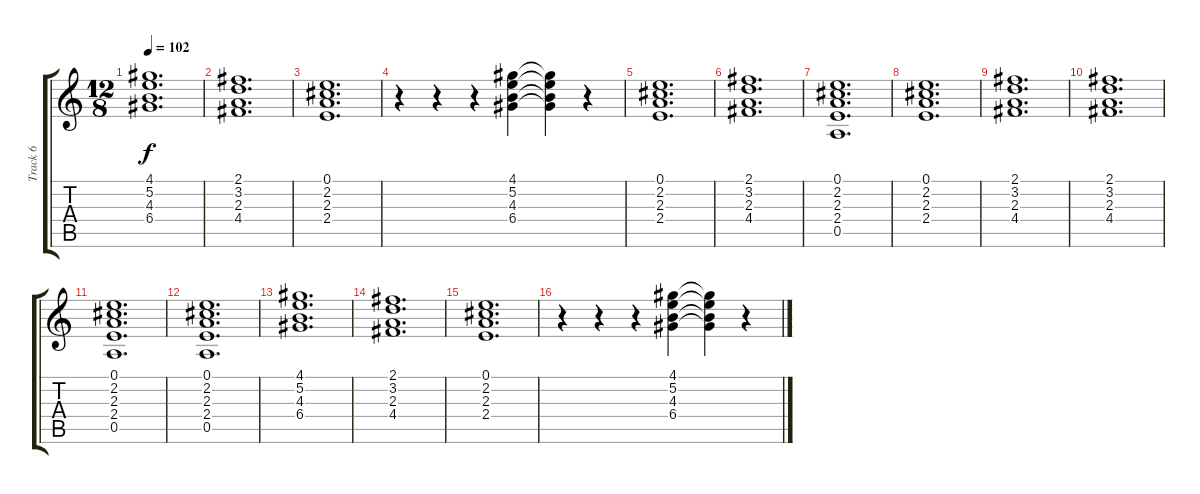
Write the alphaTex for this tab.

\track ("Track 6" "Track 6") {instrument electricguitarjazz}
\staff {score tabs}
\tuning (E4 B3 G3 D3 A2 E2) {hide}
\ts (12 8)
\tempo 102
\clef g2
\ks c
(4.1 5.2 4.3 6.4).1{d dy f} |
(2.1 3.2 2.3 4.4).1{d} |
(0.1 2.2 2.3 2.4).1{d} |
r.4 r.4 r.4 (4.1 5.2 4.3 6.4).4 (4.1{t} 5.2{t} 4.3{t} 6.4{t}).4 r.4 |
(0.1 2.2 2.3 2.4).1{d} |
(2.1 3.2 2.3 4.4).1{d} |
(0.1 2.2 2.3 2.4 0.5).1{d} |
(0.1 2.2 2.3 2.4).1{d} |
(2.1 3.2 2.3 4.4).1{d} |
(2.1 3.2 2.3 4.4).1{d} |
(0.1 2.2 2.3 2.4 0.5).1{d} |
(0.1 2.2 2.3 2.4 0.5).1{d} |
(4.1 5.2 4.3 6.4).1{d} |
(2.1 3.2 2.3 4.4).1{d} |
(0.1 2.2 2.3 2.4).1{d} |
r.4 r.4 r.4 (4.1 5.2 4.3 6.4).4 (4.1{t} 5.2{t} 4.3{t} 6.4{t}).4 r.4
